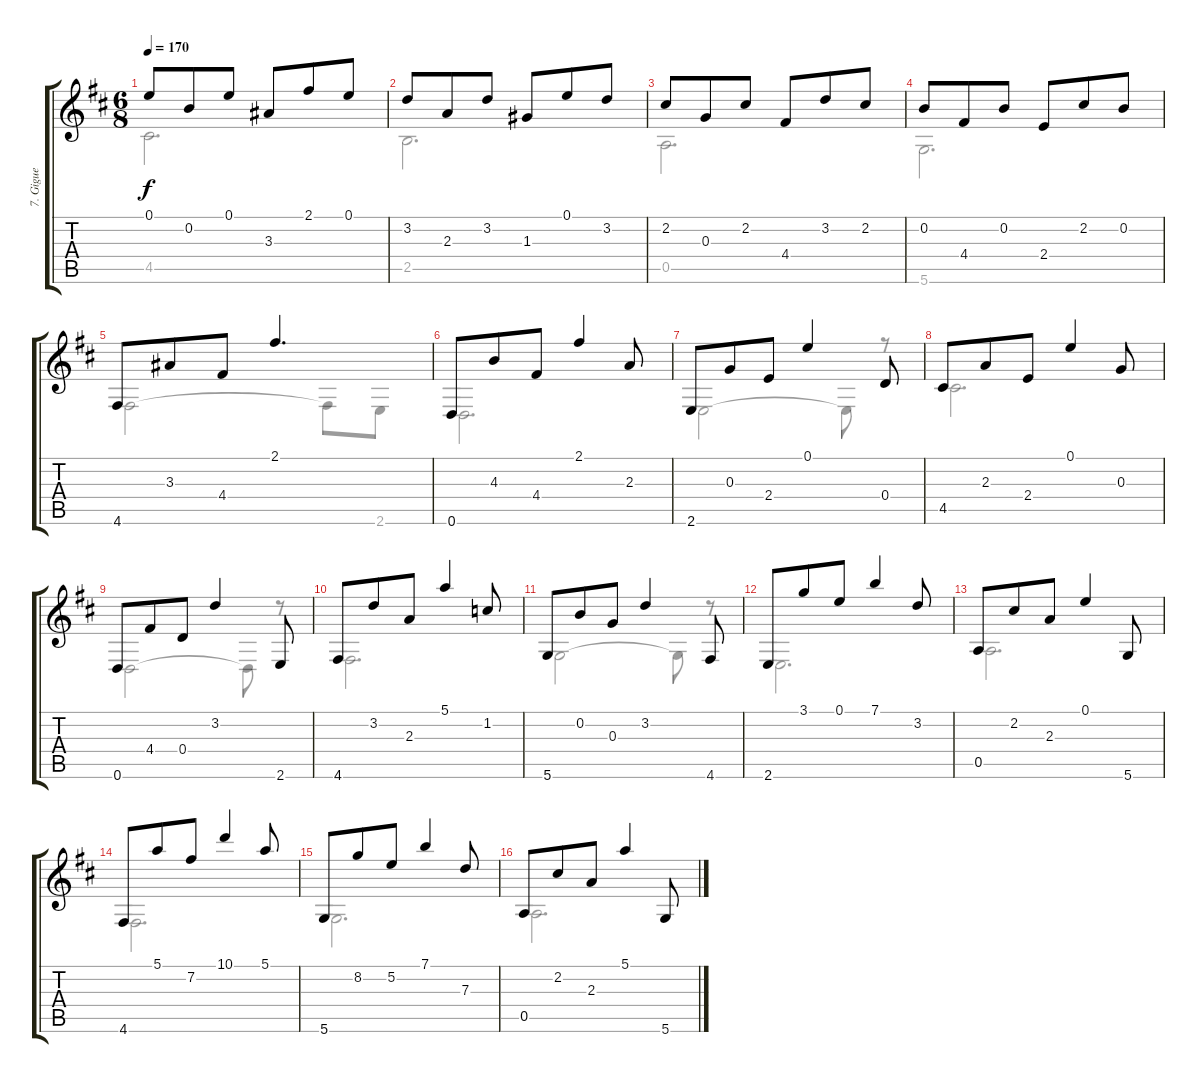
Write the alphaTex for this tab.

\track ("7. Gigue" "7. Gigue") {instrument acousticguitarnylon}
\staff {score tabs}
\tuning (E4 B3 G3 D3 A2 D2) {hide}
\voice
\ts (6 8)
\tempo 170
\clef g2
\ks d
0.1.8{dy f} 0.2.8 0.1.8 3.3.8 2.1.8 0.1.8 |
3.2.8 2.3.8 3.2.8 1.3.8 0.1.8 3.2.8 |
2.2.8 0.3.8 2.2.8 4.4.8 3.2.8 2.2.8 |
0.2.8 4.4.8 0.2.8 2.4.8 2.2.8 0.2.8 |
4.6.8 3.3.8 4.4.8 2.1.4{d} |
0.6.8 4.3.8 4.4.8 2.1.4 2.3.8 |
2.6.8 0.3.8 2.4.8 0.1.4 0.4.8 |
4.5.8 2.3.8 2.4.8 0.1.4 0.3.8 |
0.6.8 4.4.8 0.4.8 3.2.4 2.6.8 |
4.6.8 3.2.8 2.3.8 5.1.4 1.2.8 |
5.6.8 0.2.8 0.3.8 3.2.4 4.6.8 |
2.6.8 3.1.8 0.1.8 7.1.4 3.2.8 |
0.5.8 2.2.8 2.3.8 0.1.4 5.6.8 |
4.6.8 5.1.8 7.2.8 10.1.4 5.1.8 |
5.6.8 8.2.8 5.2.8 7.1.4 7.3.8 |
0.5.8 2.2.8 2.3.8 5.1.4 5.6.8
\voice
\clef g2
\ottava regular
\simile none
\ks d
4.5.2{d dy f} |
2.5.2{d} |
0.5.2{d} |
5.6.2{d} |
4.6.2 4.6{t}.8 2.6.8 |
0.6.2{d} |
2.6.2 2.6{t}.8 r.8 |
4.5.2{d} |
0.6.2 0.6{t}.8 r.8 |
4.6.2{d} |
5.6.2 5.6{t}.8 r.8 |
2.6.2{d} |
0.5.2{d} |
4.6.2{d} |
5.6.2{d} |
0.5.2{d}
